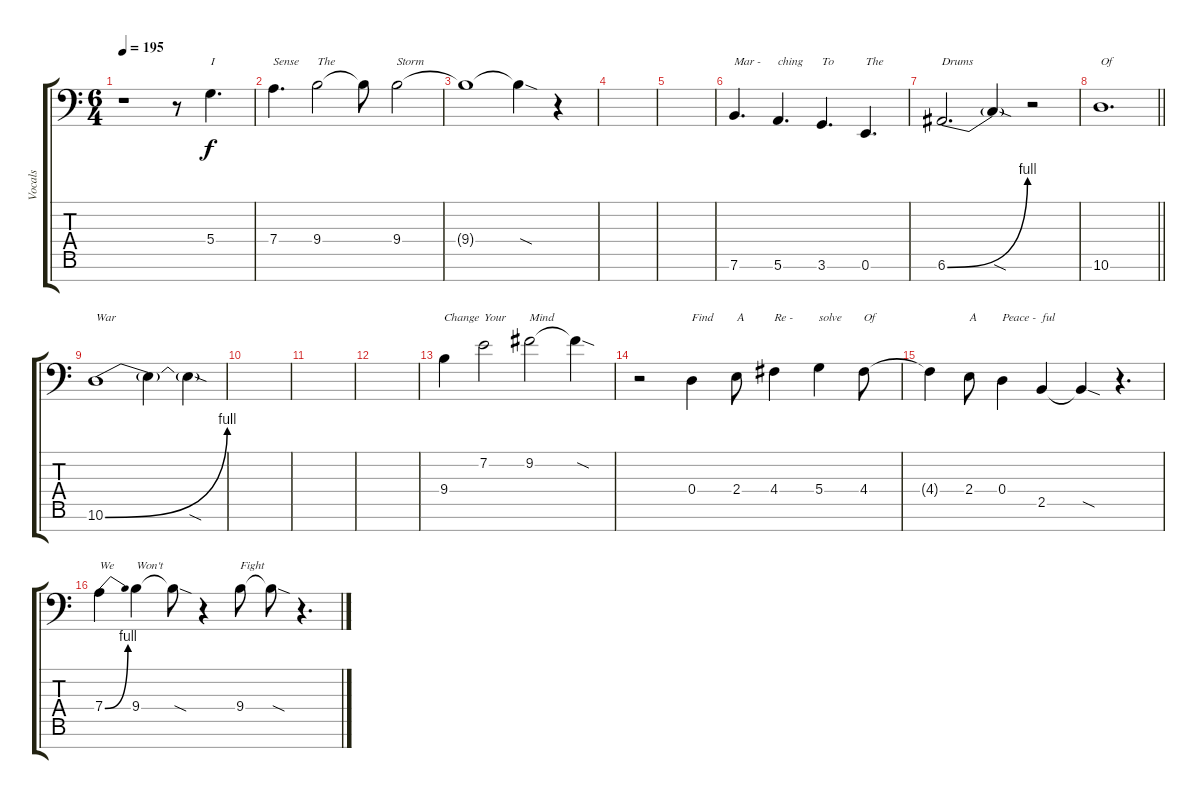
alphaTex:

\track ("Vocals" "Vocals") {instrument bassoon}
\staff {score tabs}
\tuning (D4 A3 E3 D3 A2 E2 A1) {hide}
\ts (6 4)
\tempo 195
\clef f4
\ks c
r.1{dy f} r.8 5.4.4{d txt "I "} |
7.4.4{d txt "Sense"} 9.4.2{txt "The"} 9.4{t}.8 9.4.2{txt "Storm"} |
9.4{t}.1 9.4{sod t}.4 r.4 |
|
|
7.6.4{d txt "Mar - "} 5.6.4{d txt "ching"} 3.6.4{d txt "To"} 0.6.4{d txt "The"} |
6.6{be (bend 0 0 60 4)}.2{d txt "Drums"} 6.6{sod t}.4 r.2 |
\barLineRight lightlight
10.6.1{d txt "Of"} |
\section ("" "")
10.6{be (bend 0 0 60 4)}.1{txt "War"} 10.6{t}.4 10.6{sod t}.4 |
|
|
|
9.4.4{txt "Change"} 7.2.2{txt "Your"} 9.2.2{txt "Mind"} 9.2{sod t}.4 |
r.2 0.4.4{txt "Find"} 2.4.8{txt "A"} 4.4.4{txt "Re - "} 5.4.4{txt "solve"} 4.4.8{txt "Of"} |
4.4{t}.4 2.4.8{txt "A"} 0.4.4{txt "Peace - "} 2.5.4{txt "ful"} 2.5{sod t}.4 r.4{d} |
7.4{be (bend 0 0 60 4)}.4{txt "We"} 9.4.4{txt "Won't"} 9.4{sod t}.8 r.4 9.4.8{txt "Fight"} 9.4{sod t}.8 r.4{d}
